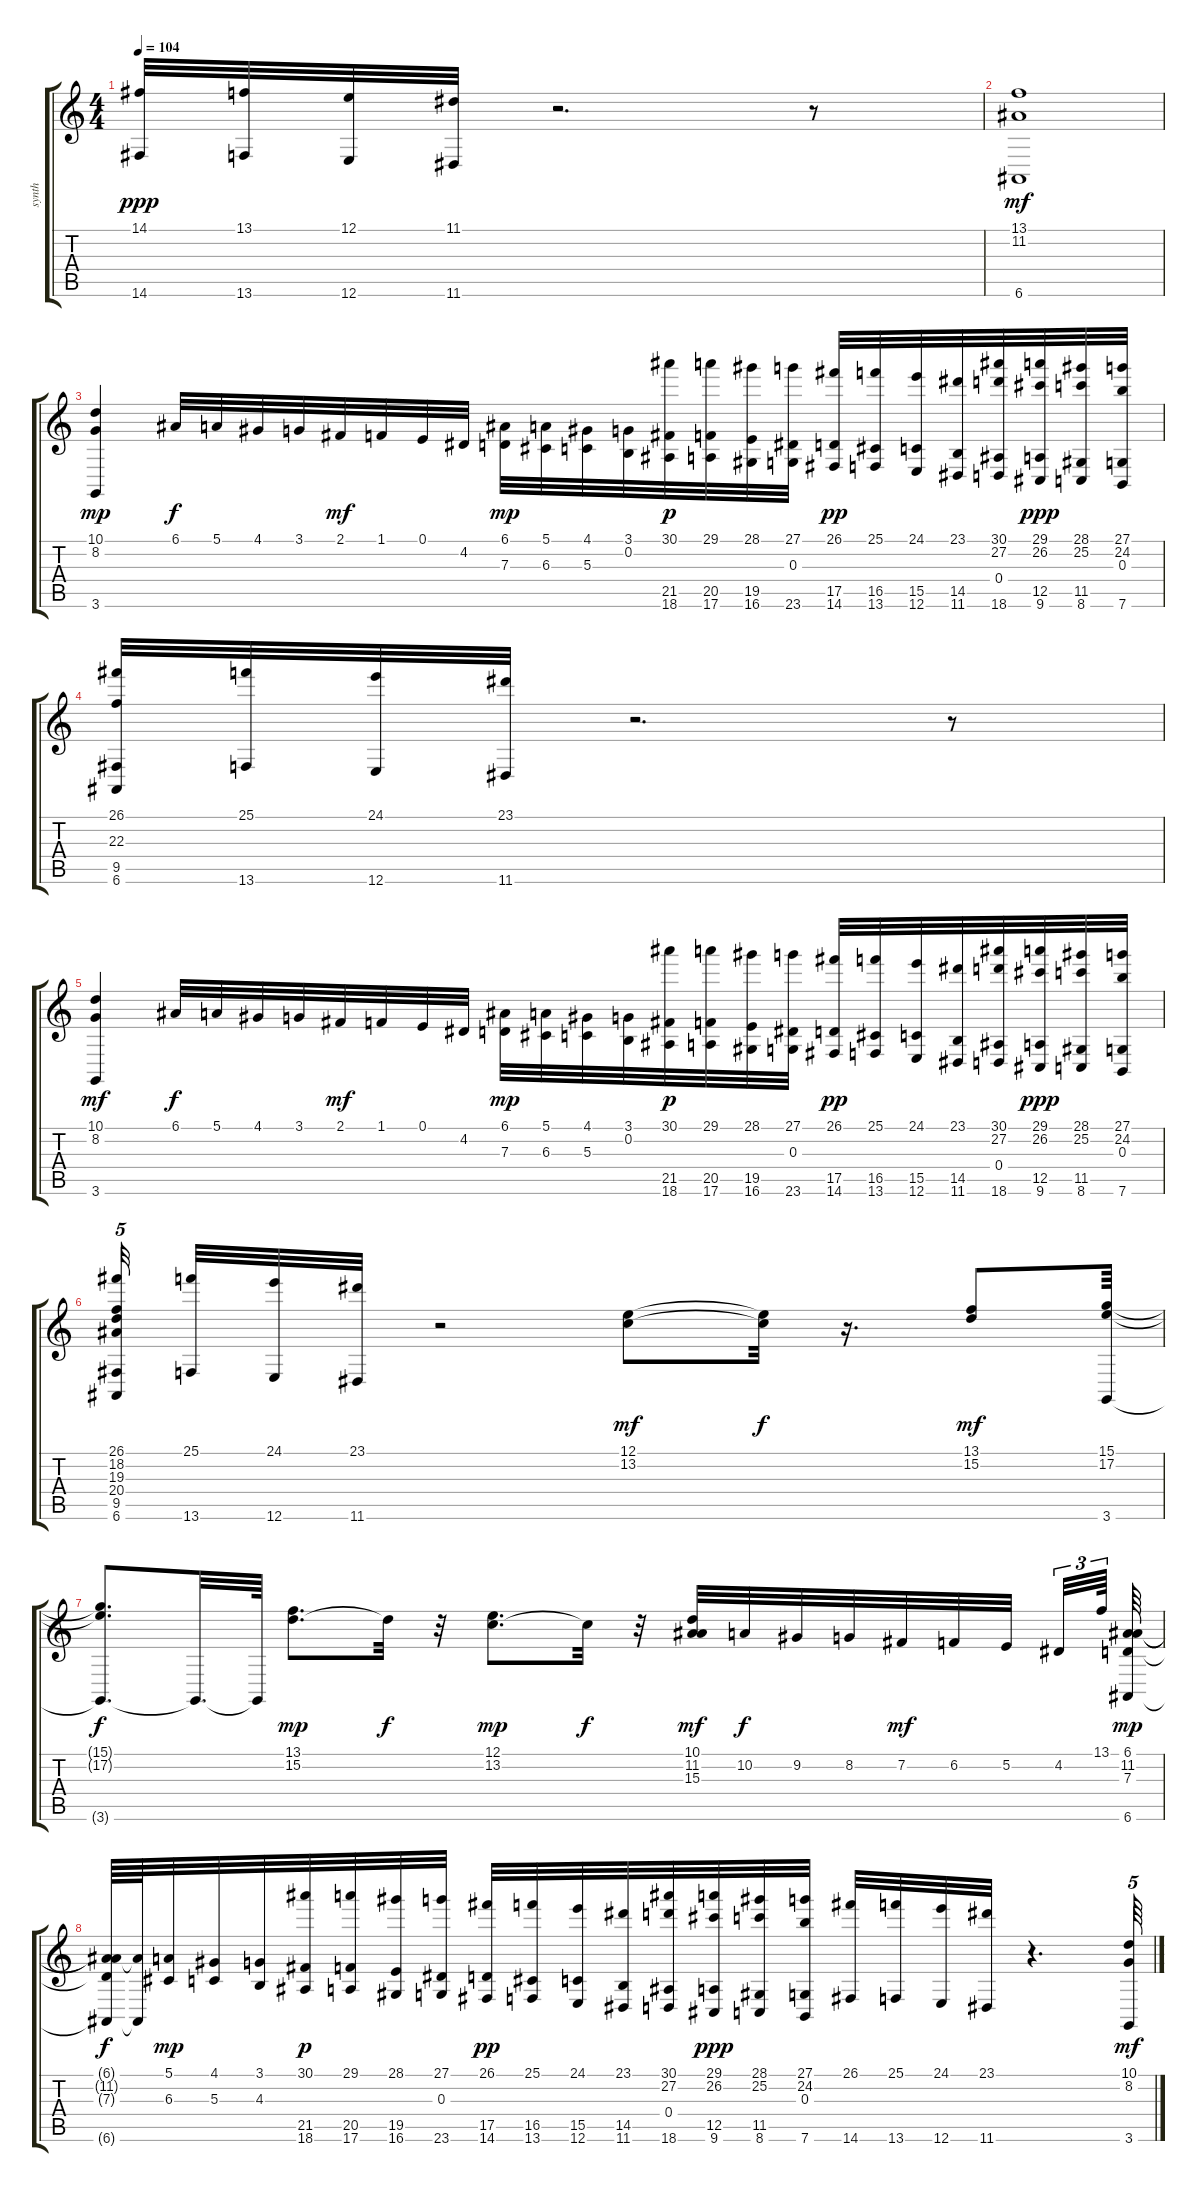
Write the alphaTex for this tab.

\track ("synth" "synth") {instrument synthbrass1}
\staff {score tabs}
\tuning (E4 B3 G3 D3 A2 E2) {hide}
\ts (4 4)
\tempo 104
\clef g2
\ks c
(14.1 14.6).32{dy ppp} (13.1 13.6).32 (12.1 12.6).32 (11.1 11.6).32 r.2{d} r.8 |
(13.1 11.2 6.6).1{dy mf} |
(10.1 8.2 3.6).4{dy mp} 6.1.32{dy f} 5.1.32 4.1.32 3.1.32 2.1.32{dy mf} 1.1.32 0.1.32 4.2.32 (6.1 7.3).32{dy mp} (5.1 6.3).32 (4.1 5.3).32 (3.1 0.2).32 (30.1 21.5 18.6).32{dy p} (29.1 20.5 17.6).32 (28.1 19.5 16.6).32 (27.1 0.3 23.6).32 (26.1 17.5 14.6).32{dy pp} (25.1 16.5 13.6).32 (24.1 15.5 12.6).32 (23.1 14.5 11.6).32 (30.1 27.2 0.4 18.6).32 (29.1 26.2 12.5 9.6).32{dy ppp} (28.1 25.2 11.5 8.6).32 (27.1 24.2 0.3 7.6).32 |
(26.1 22.3 9.5 6.6).32 (25.1 13.6).32 (24.1 12.6).32 (23.1 11.6).32 r.2{d} r.8 |
(10.1 8.2 3.6).4{dy mf} 6.1.32{dy f} 5.1.32 4.1.32 3.1.32 2.1.32{dy mf} 1.1.32 0.1.32 4.2.32 (6.1 7.3).32{dy mp} (5.1 6.3).32 (4.1 5.3).32 (3.1 0.2).32 (30.1 21.5 18.6).32{dy p} (29.1 20.5 17.6).32 (28.1 19.5 16.6).32 (27.1 0.3 23.6).32 (26.1 17.5 14.6).32{dy pp} (25.1 16.5 13.6).32 (24.1 15.5 12.6).32 (23.1 14.5 11.6).32 (30.1 27.2 0.4 18.6).32 (29.1 26.2 12.5 9.6).32{dy ppp} (28.1 25.2 11.5 8.6).32 (27.1 24.2 0.3 7.6).32 |
(26.1 18.2 19.3 20.4 9.5 6.6).32{tu (5 4) beam splitsecondary} (25.1 13.6).32 (24.1 12.6).32 (23.1 11.6).32 r.2 (12.1 13.2).8{dy mf} (12.1{t} 13.2{t}).32{dy f} r.16{d} (13.1 15.2).8{dy mf} (15.1 17.2 3.6).64 |
(15.1{t} 17.2{t} 3.6{t}).8{d dy f} 3.6{t}.32{d} 3.6{t}.64 (13.1 15.2).8{d dy mp} 15.2{t}.32{dy f} r.32 (12.1 13.2).8{d dy mp} 13.2{t}.32{dy f} r.32 (10.1 11.2 15.3).32{dy mf} 10.2.32{dy f} 9.2.32 8.2.32 7.2.32{dy mf} 6.2.32 5.2.32{beam splitsecondary} 4.2.32{tu (3 2)} 13.1.64{tu (3 2)} (6.1 11.2 7.3 6.6).64{dy mp} |
(6.1{t} 11.2{t} 7.3{t} 6.6{t}).64{dy f} (11.2{t} 6.6{t}).64 (5.1 6.3).32{dy mp} (4.1 5.3).32 (3.1 4.3).32 (30.1 21.5 18.6).32{dy p} (29.1 20.5 17.6).32 (28.1 19.5 16.6).32 (27.1 0.3 23.6).32 (26.1 17.5 14.6).32{dy pp} (25.1 16.5 13.6).32 (24.1 15.5 12.6).32 (23.1 14.5 11.6).32 (30.1 27.2 0.4 18.6).32 (29.1 26.2 12.5 9.6).32{dy ppp} (28.1 25.2 11.5 8.6).32 (27.1 24.2 0.3 7.6).32 (26.1 14.6).32 (25.1 13.6).32 (24.1 12.6).32 (23.1 11.6).32 r.4{d} (10.1 8.2 3.6).64{tu (5 4) dy mf}
